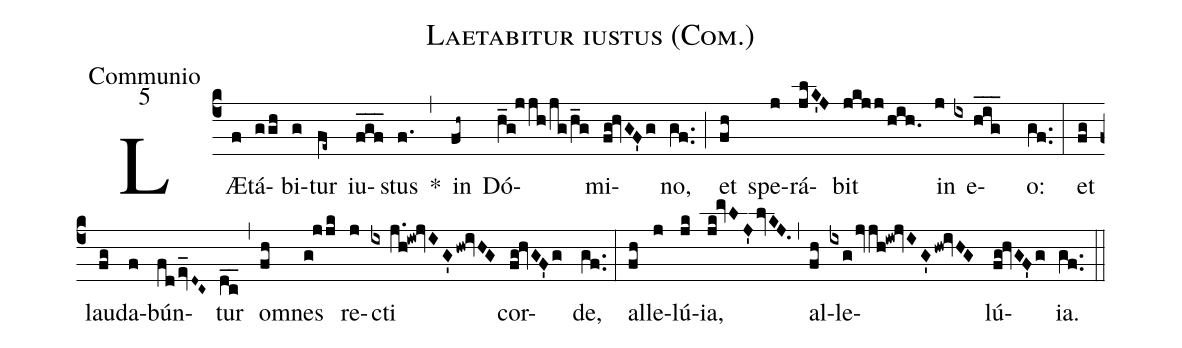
name:Laetabitur iustus (Com.);
office-part:Communio;
mode:5;
%%
(c4) L{Æ}(f)tá(ggh)bi(g)tur(fe~) iu(fgf___)stus(f.) *(,)
in(fh~) Dó(h_g!jjh/jg/h_g)mi(fg!hvGF'g)no,(gf..) (;)
et(fh) spe(j)rá(jlK'J)bit(jkjj/hih.) in(j) e(ix//hig___ )o:(gf..) (:)
et(fg) lau(fg)da(f)bún(fdev_D~C~)tur(dc__) (,)
o(fh)mnes(g!jjk) re(j//)cti(ix//j.h!iw!jvIG'hw!ivHG) cor(fg!hvGF'g//)de,(gf..) (:)
al(fh)le(j)lú(jk)ia,(jk!mvLJ'lvKJ.) (,)
al(fh)le(ixg/jvjh!iw!jvIG'hw!ivHG//)lú(fg!hvGF'g)ia.(gf..) (::)
